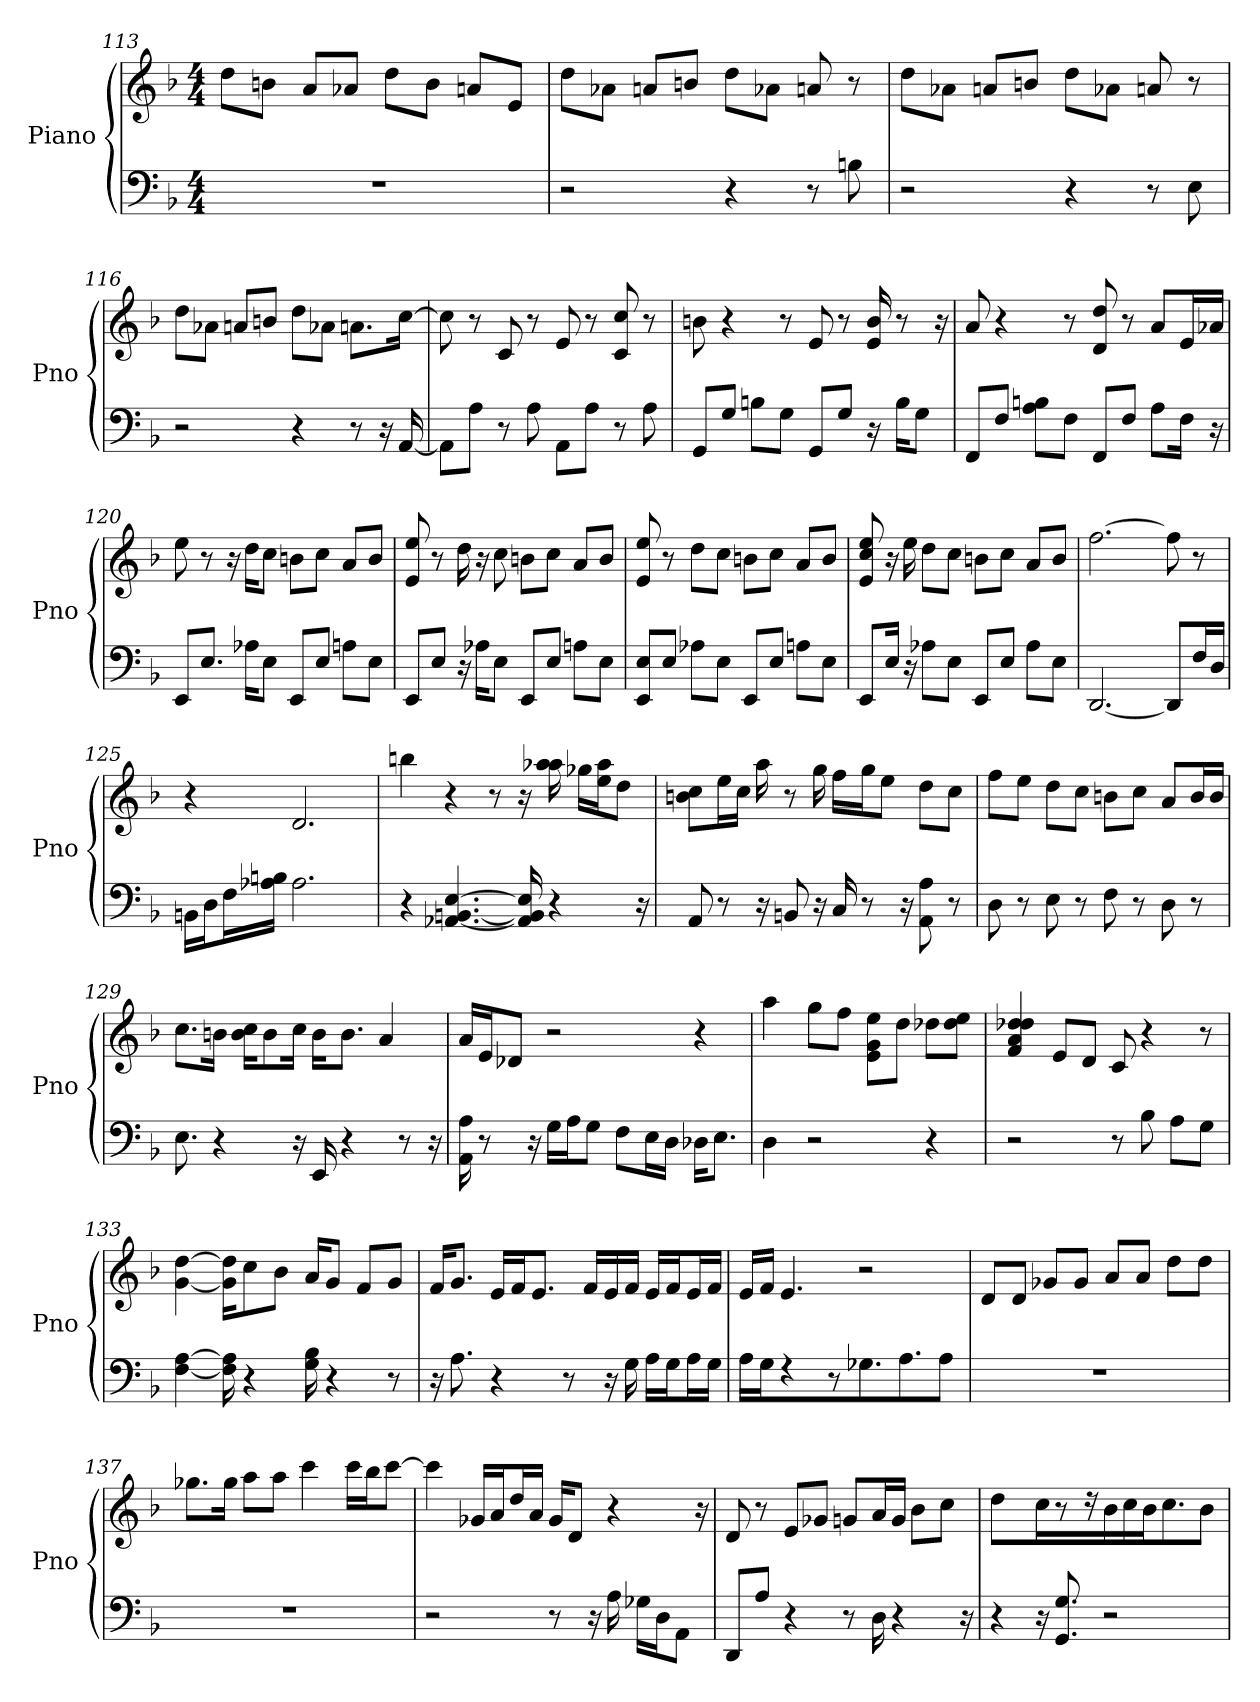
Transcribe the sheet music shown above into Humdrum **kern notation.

**kern	**kern
*part1	*part1
*staff2	*staff1
*I"Piano	*
*I'Pno	*
*clefF4	*clefG2
*k[b-]	*k[b-]
*F:	*F:
*M4/4	*M4/4
=113	=113
1r	8dd\L
.	8b\J
.	8a/L
.	8a-/J
.	8dd\L
.	8b\J
.	8a/L
.	8e/J
=114	=114
2r	8dd\L
.	8a-\J
.	8a/L
.	8b/J
4r	8dd\L
.	8a-\J
8r	8a
8B	8r
=115	=115
2r	8dd\L
.	8a-\J
.	8a/L
.	8b/J
4r	8dd\L
.	8a-\J
8r	8a
8E	8r
=116	=116
2r	8dd\L
.	8a-\J
.	8a/L
.	8b/J
4r	8dd\L
.	8a-\J
8r	8.a\L
16r	.
[16AA	[16cc\Jk
=117	=117
8AA\L]	8cc]
8A\J	8r
8r	8c
8A	8r
8AA\L	8e
8A\J	8r
8r	8cc 8c
8A	8r
=118	=118
8GG/L	8b
8G/J	4r
8B\L	.
8G\J	8r
8GG/L	8e
8G/J	8r
16r	16b 16e
16B\KL	8r
8G\J	.
.	16r
=119	=119
8FF/L	8a
8F/J	4r
8A\ 8B\L	.
8F\J	8r
8FF/L	8d 8dd
8F/J	8r
8A\L	8a/L
16F\Jk	16e/L
16r	16a-/JJ
=120	=120
8EE/L	8ee
8.E/J	8r
.	16r
16A-\KL	16dd\KL
8E\J	8cc\J
8EE/L	8b\L
8E/J	8cc\J
8A\L	8a/L
8E\J	8b/J
=121	=121
8EE/L	8e 8ee
8E/J	8r
16r	16dd
16A-\KL	16r
8E\J	8cc
8EE/L	8b\L
8E/J	8cc\J
8A\L	8a/L
8E\J	8b/J
=122	=122
8EE/ 8E/L	8e 8ee
8E/J	8r
8A-\L	8dd\L
8E\J	8cc\J
8EE/L	8b\L
8E/J	8cc\J
8A\L	8a/L
8E\J	8b/J
=123	=123
8EE/L	8cc 8e 8ee
16E/Jk	16r
16r	16ee
8A-\L	8dd\L
8E\J	8cc\J
8EE/L	8b\L
8E/J	8cc\J
8A-\L	8a/L
8E\J	8b/J
=124	=124
[2.DD	[2.ff
8DD/L]	8ff]
16F/L	8r
16D/JJ	.
=125	=125
16BB\LL	4r
16D\J	.
16F\L	.
16A-\ 16B\JJ	.
2.A-	2.d
=126	=126
4r	4bb
[4.AA- [4.E [4.BB	4r
.	8r
16AA-] 16E] 16BB]	16r
4r	16aa 16aa-
.	16gg-\LL
.	16aa-\ 16ee\J
.	8dd\J
16r	.
=127	=127
8AA	8b\ 8cc\L
8r	16ee\L
.	16cc\JJ
16r	16aa
8BB	8r
16r	16gg
16C	16ff\LL
8r	16gg\J
.	8ee\J
16r	.
8A 8AA	8dd\L
8r	8cc\J
=128	=128
8D	8ff\L
8r	8ee\J
8E	8dd\L
8r	8cc\J
8F	8b\L
8r	8cc\J
8D	8a/L
8r	16b/L
.	16b/JJ
=129	=129
8.E	8.cc\L
4r	16b\Jk
.	16b\ 16cc\KL
.	8b\
16r	16cc\Jk
16EE	16b\KL
4r	8.b\J
.	4a
8r	.
16r	.
=130	=130
16AA 16A	16a/LL
8r	16e/J
.	8d-/J
16r	.
16G\LL	2r
16A\J	.
8G\J	.
8F\L	.
16E\L	.
16D\JJ	.
16D-\KL	4r
8.E\J	.
=131	=131
4D	4aa
2r	8gg\L
.	8ff\J
.	8g\ 8e\ 8ee\L
.	8dd\J
4r	8dd-\L
.	8ee\ 8dd-\J
=132	=132
2r	4dd 4dd- 4a 4f
.	8e/L
.	8d/J
8r	8c
8B-	4r
8A\L	.
8G\J	8r
=133	=133
[4F [4A	[4dd [4g
16F] 16A]	16dd]\ 16g]\KL
4r	8cc\
.	8b-\J
16G 16B-	16a/KL
4r	8g/J
.	8f/L
8r	8g/J
=134	=134
16r	16f/KL
8.A	8.g/J
4r	16e/LL
.	16f/J
.	8.e/J
8r	.
.	16f/LL
16r	16e/
16G	16f/JJ
16A\LL	16e/LL
16G\J	16f/J
16A\L	16e/L
16G\JJ	16f/JJ
=135	=135
16A\LL	16e/LL
16G\JJ	16f/JJ
4r	4.e
8r	.
8.G-\L	2r
8.A\J	.
8AJ	.
=136	=136
1r	8d/L
.	8d/J
.	8g-/L
.	8g-/J
.	8a/L
.	8a/J
.	8dd\L
.	8dd\J
=137	=137
1r	8.gg-\L
.	16gg-\Jk
.	8aa\L
.	8aa\J
.	4ccc
.	16ccc\LL
.	16bb-\J
.	[8ccc\J
=138	=138
2r	4ccc]
.	16g-/LL
.	16a/J
.	16dd/L
.	16a/JJ
8r	16g-/KL
.	8d/J
16r	.
16A	4r
16G-\LL	.
16D\J	.
8AA\J	.
.	16r
=139	=139
8DD/L	8d
8A/J	8r
4r	8e/L
.	8g-/J
8r	8g/L
16D	16a/L
4r	16g/JJ
.	8b-\L
.	8cc\J
16r	.
=140	=140
4r	4dd
16r	16cc
8.GG 8.G	8r
.	16r
2r	16b-\LL
.	16cc\J
.	16b-\K
.	8.cc\J
.	8b-J
=	=
*-	*-
